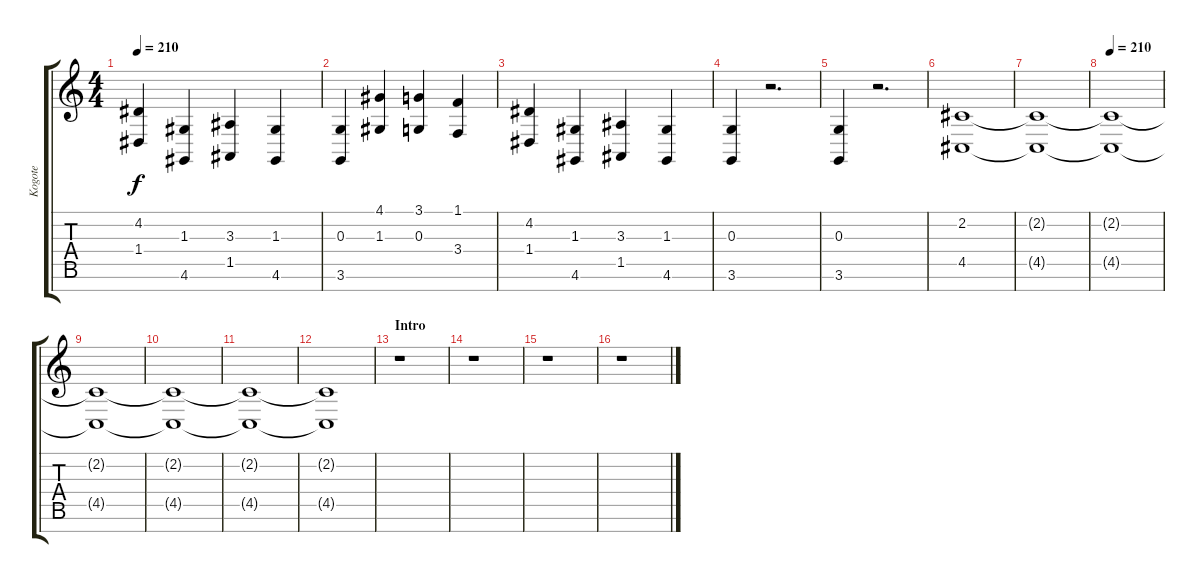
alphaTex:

\track ("Kogote" "Kogote") {instrument drawbarorgan}
\staff {score tabs}
\tuning (E4 B3 G3 D3 A2 E2 B1) {hide}
\ts (4 4)
\tempo 210
\clef g2
\ks c
(4.2 1.4).4{dy f} (1.3 4.6).4 (3.3 1.5).4 (1.3 4.6).4 |
(0.3 3.6).4 (4.1 1.3).4 (3.1 0.3).4 (1.1 3.4).4 |
(4.2 1.4).4 (1.3 4.6).4 (3.3 1.5).4 (1.3 4.6).4 |
(0.3 3.6).4 r.2{d} |
(0.3 3.6).4 r.2{d} |
(2.2 4.5).1 |
(2.2{t} 4.5{t}).1 |
\tempo 210
(2.2{t} 4.5{t}).1 |
(2.2{t} 4.5{t}).1 |
(2.2{t} 4.5{t}).1 |
(2.2{t} 4.5{t}).1 |
(2.2{t} 4.5{t}).1 |
\section ("" "Intro")
r.1 |
r.1 |
r.1 |
r.1
